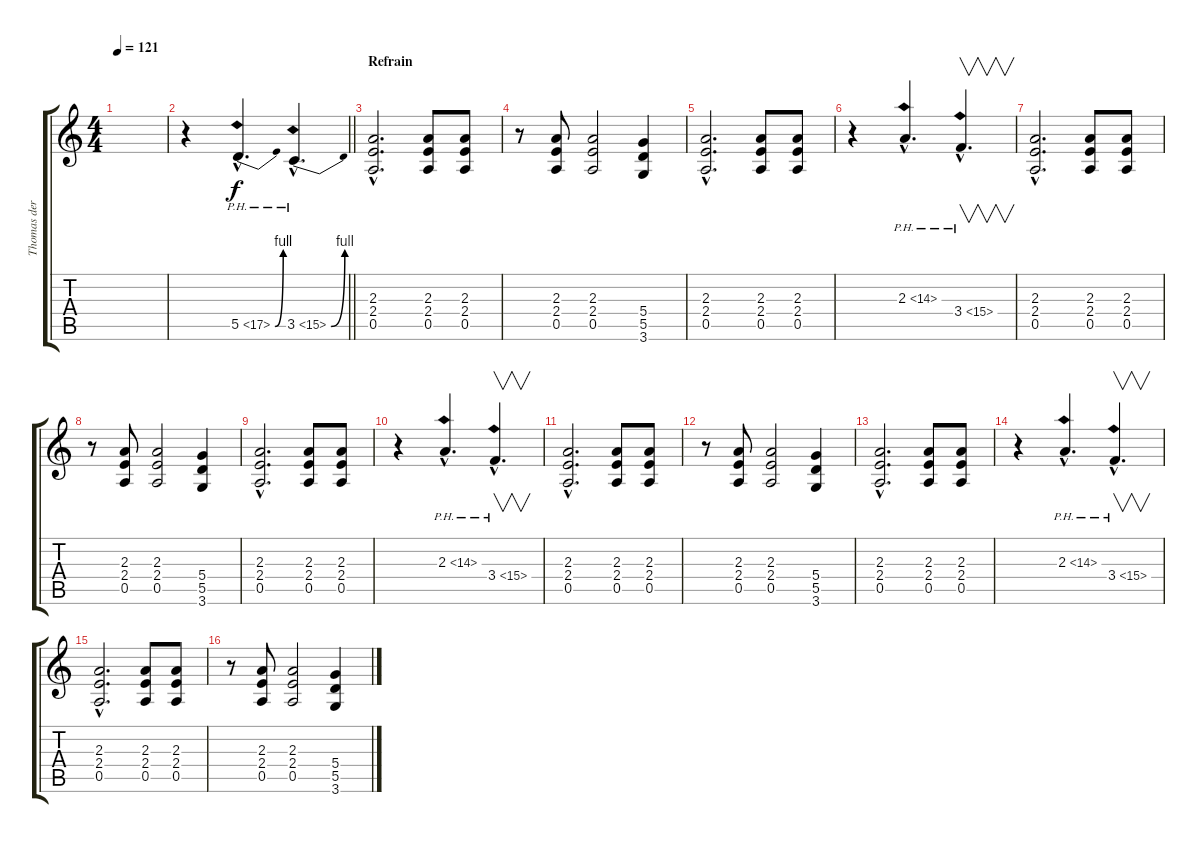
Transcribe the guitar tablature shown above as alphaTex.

\track ("Thomas der Münzer" "Thomas der") {instrument acousticguitarnylon}
\staff {score tabs}
\tuning (E4 B3 G3 D3 A2 E2) {hide}
\ts (4 4)
\tempo 121
\clef g2
\ks c
|
\barLineRight lightlight
r.4 5.5{be (bend 0 0 60 4) ph 12 hac}.4{d} 3.5{be (bend 0 0 60 4) ph 12 hac}.4{d} |
\section ("" "Refrain")
(2.3{hac} 2.4{hac} 0.5{hac}).2{d} (2.3 2.4 0.5).8 (2.3 2.4 0.5).8 |
r.8 (2.3 2.4 0.5).8 (2.3 2.4 0.5).2 (5.4 5.5 3.6).4 |
(2.3{hac} 2.4{hac} 0.5{hac}).2{d} (2.3 2.4 0.5).8 (2.3 2.4 0.5).8 |
r.4 2.3{ph 12 hac}.4{d} 3.4{ph 12 hac}.4{v d} |
(2.3{hac} 2.4{hac} 0.5{hac}).2{d} (2.3 2.4 0.5).8 (2.3 2.4 0.5).8 |
r.8 (2.3 2.4 0.5).8 (2.3 2.4 0.5).2 (5.4 5.5 3.6).4 |
(2.3{hac} 2.4{hac} 0.5{hac}).2{d} (2.3 2.4 0.5).8 (2.3 2.4 0.5).8 |
r.4 2.3{ph 12 hac}.4{d} 3.4{ph 12 hac}.4{v d} |
(2.3{hac} 2.4{hac} 0.5{hac}).2{d} (2.3 2.4 0.5).8 (2.3 2.4 0.5).8 |
r.8 (2.3 2.4 0.5).8 (2.3 2.4 0.5).2 (5.4 5.5 3.6).4 |
(2.3{hac} 2.4{hac} 0.5{hac}).2{d} (2.3 2.4 0.5).8 (2.3 2.4 0.5).8 |
r.4 2.3{ph 12 hac}.4{d} 3.4{ph 12 hac}.4{v d} |
(2.3{hac} 2.4{hac} 0.5{hac}).2{d} (2.3 2.4 0.5).8 (2.3 2.4 0.5).8 |
r.8 (2.3 2.4 0.5).8 (2.3 2.4 0.5).2 (5.4 5.5 3.6).4
